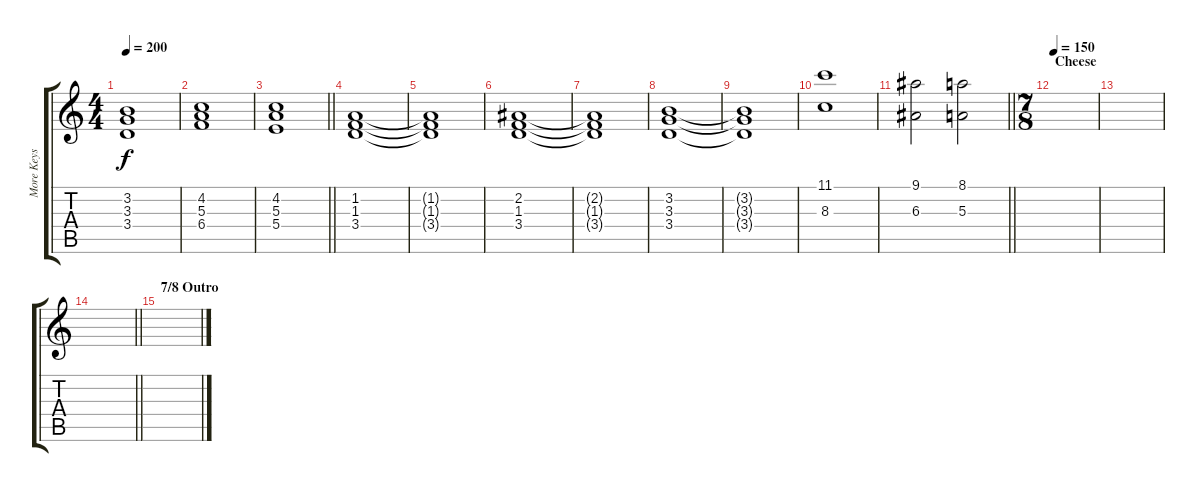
\track ("More Keys" "More Keys") {instrument electricguitarjazz}
\staff {score tabs}
\tuning (Db4 Ab3 E3 B2 Gb2 Db2) {hide}
\ts (4 4)
\tempo 200
\clef g2
\ks c
(3.2{t} 3.3{t} 3.4{t}).1{dy f} |
(4.2 5.3 6.4).1 |
\barLineRight lightlight
(4.2 5.3 5.4).1 |
(1.2 1.3 3.4).1 |
(1.2{t} 1.3{t} 3.4{t}).1 |
(2.2 1.3 3.4).1 |
(2.2{t} 1.3{t} 3.4{t}).1 |
(3.2 3.3 3.4).1 |
(3.2{t} 3.3{t} 3.4{t}).1 |
(11.1 8.3).1 |
\barLineRight lightlight
(9.1 6.3).2 (8.1 5.3).2 |
\ts (7 8)
\section ("" "Cheese")
\tempo 150
|
|
\barLineRight lightlight
|
\section ("" "7/8 Outro")
